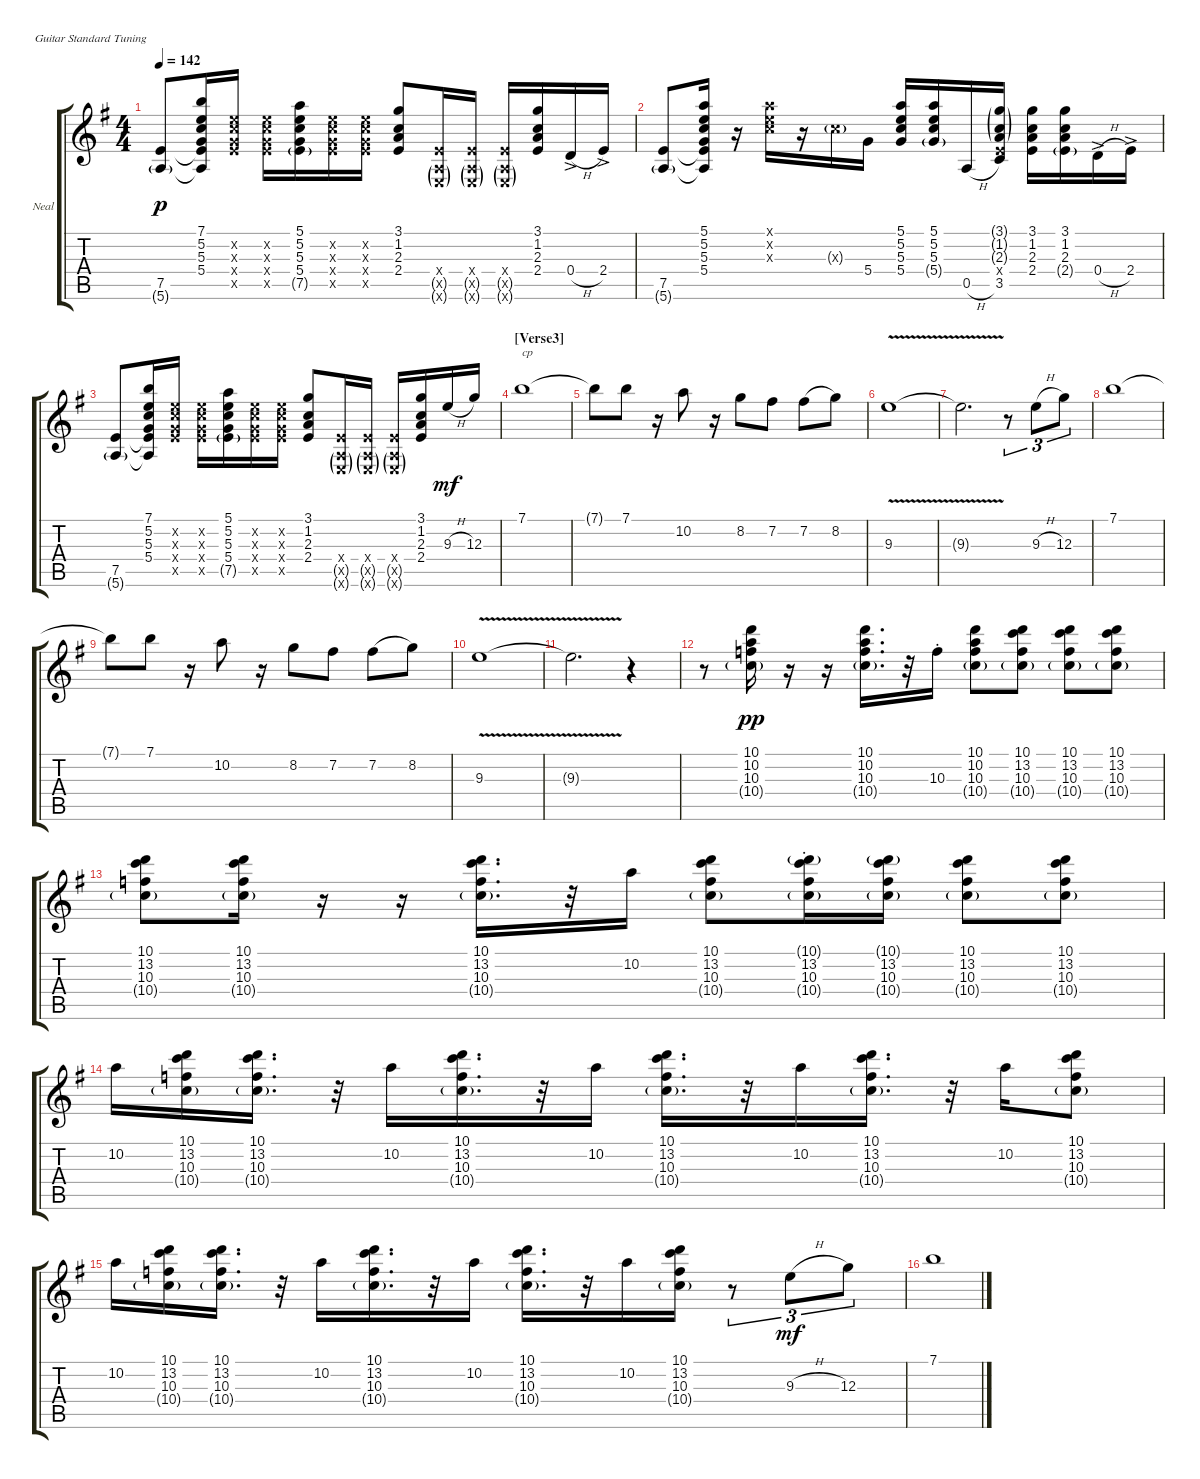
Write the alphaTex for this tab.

\bracketExtendMode groupsimilarinstruments
\firstSystemTrackNameOrientation horizontal
\otherSystemsTrackNameOrientation horizontal
\track ("Guitar - Neal Schon" "Neal") {instrument electricguitarclean}
\staff {score tabs}
\tuning (E4 B3 G3 D3 A2 E2)
\ts (4 4)
\tempo 142
\clef g2
\ks eminor
(7.5 5.6{g}).8{dy p} (5.4 5.3 7.1 5.2 7.5{t} 5.6{t}).16 (5.4{x} 5.3{x} 5.2{x} 7.5{x}).16 (5.4{x} 5.3{x} 5.2{x} 7.5{x}).16 (5.4 5.3 5.1 5.2 7.5{g}).16 (5.4{x} 5.3{x} 5.2{x} 7.5{x}).16 (5.4{x} 5.3{x} 5.2{x} 7.5{x}).16 (3.1 1.2 2.3 2.4).8 (2.4{x} 0.5{g x} 0.6{g x}).16 (2.4{x} 0.5{g x} 0.6{g x}).16 (2.4{x} 0.5{g x} 0.6{g x}).16 (3.1 1.2 2.3 2.4).16 0.4{h ac}.16 2.4{ac}.16 |
(7.5 5.6{g}).8 (5.4 5.3 5.1 5.2 7.5{t} 5.6{t}).16 r.16 (5.3{x} 5.2{x} 5.1{x}).16 r.16 5.3{g x}.16 5.4.16 (5.4 5.3 5.1 5.2).16 (5.4{g} 5.3 5.1 5.2).16 0.5{h}.16 (3.5 2.4{x} 2.3{g} 1.2{g} 3.1{g}).16 (3.1 1.2 2.3 2.4).16 (3.1 1.2 2.3 2.4{g}).16 0.4{h ac}.16 2.4{ac}.16 |
(7.5 5.6{g}).8 (5.4 5.3 7.1 5.2 7.5{t} 5.6{t}).16 (5.4{x} 5.3{x} 5.2{x} 7.5{x}).16 (5.4{x} 5.3{x} 5.2{x} 7.5{x}).16 (5.4 5.3 5.1 5.2 7.5{g}).16 (5.4{x} 5.3{x} 5.2{x} 7.5{x}).16 (5.4{x} 5.3{x} 5.2{x} 7.5{x}).16 (3.1 1.2 2.3 2.4).8 (2.4{x} 0.5{g x} 0.6{g x}).16 (2.4{x} 0.5{g x} 0.6{g x}).16 (2.4{x} 0.5{g x} 0.6{g x}).16 (3.1 1.2 2.3 2.4).16 9.3{h}.16{dy mf} 12.3.16 |
\section ("" "[Verse3]")
7.1.1{txt "cp"} |
7.1{t}.8 7.1.8 r.16 10.2.8 r.16 8.2.8 7.2.8 7.2.8{legatoorigin} 8.2.8 |
9.3{v}.1 |
9.3{v t}.2{d} r.8{tu (3 2)} 9.3{h}.8{tu (3 2)} 12.3.8{tu (3 2)} |
7.1.1 |
7.1{t}.8 7.1.8 r.16 10.2.8 r.16 8.2.8 7.2.8 7.2.8{legatoorigin} 8.2.8 |
9.3{v}.1 |
9.3{v t}.2{d} r.4 |
r.8 (10.1 10.2 10.3 10.4{g}).16{dy pp} r.16 r.16 (10.1 10.2 10.3 10.4{g}).16{d} r.32 10.3{st}.16 (10.1 10.2 10.3 10.4{g}).8 (10.1 13.2 10.3 10.4{g}).8 (10.1 13.2 10.3 10.4{g}).8 (10.1 13.2 10.3 10.4{g}).8 |
(13.2 10.3 10.4{g} 10.1).8 (13.2 10.3 10.4{g} 10.1).16 r.16 r.16 (13.2 10.3 10.4{g} 10.1).16{d} r.32 10.2.16 (13.2 10.3 10.4{g} 10.1).8 (13.2{st} 10.3 10.4{g} 10.1{g}).16 (13.2 10.3 10.4{g} 10.1{g}).16 (13.2 10.3 10.4{g} 10.1).8 (13.2 10.3 10.4{g} 10.1).8 |
10.2.16 (13.2 10.3 10.4{g} 10.1).16 (13.2 10.3 10.4{g} 10.1).16{d} r.32 10.2.16 (13.2 10.3 10.4{g} 10.1).16{d} r.32 10.2.16 (13.2 10.3 10.4{g} 10.1).16{d} r.32 10.2.16 (13.2 10.3 10.4{g} 10.1).16{d} r.32 10.2.16 (13.2 10.3 10.4{g} 10.1).8 |
10.2.16 (13.2 10.3 10.4{g} 10.1).16 (13.2 10.3 10.4{g} 10.1).16{d} r.32 10.2.16 (13.2 10.3 10.4{g} 10.1).16{d} r.32 10.2.16 (13.2 10.3 10.4{g} 10.1).16{d} r.32 10.2.16 (13.2 10.3 10.4{g} 10.1).16 r.8{tu (3 2)} 9.3{h}.8{tu (3 2) dy mf} 12.3.8{tu (3 2)} |
7.1.1
